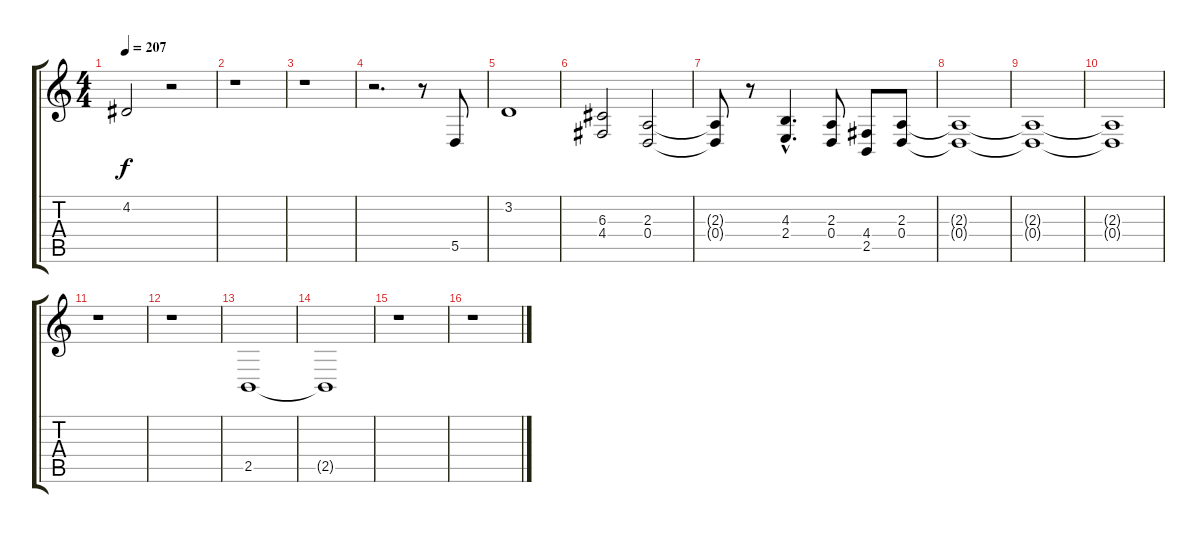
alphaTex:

\track "" {instrument choiraahs}
\staff {score tabs}
\tuning (E4 B3 G3 D3 A2 E2) {hide}
\ts (4 4)
\tempo 207
\clef g2
\ks c
4.2{t}.2{dy f} r.2 |
r.1 |
r.1 |
r.2{d} r.8 5.5.8 |
3.2.1 |
(6.3 4.4).2 (2.3 0.4).2 |
(2.3{t} 0.4{t}).8 r.8 (4.3{hac} 2.4{hac}).4{d} (2.3 0.4).8 (4.4 2.5).8 (2.3 0.4).8 |
(2.3{t} 0.4{t}).1 |
(2.3{t} 0.4{t}).1 |
(2.3{t} 0.4{t}).1 |
r.1 |
r.1 |
2.5.1{instrument fx7echoes} |
2.5{t}.1 |
r.1 |
r.1
